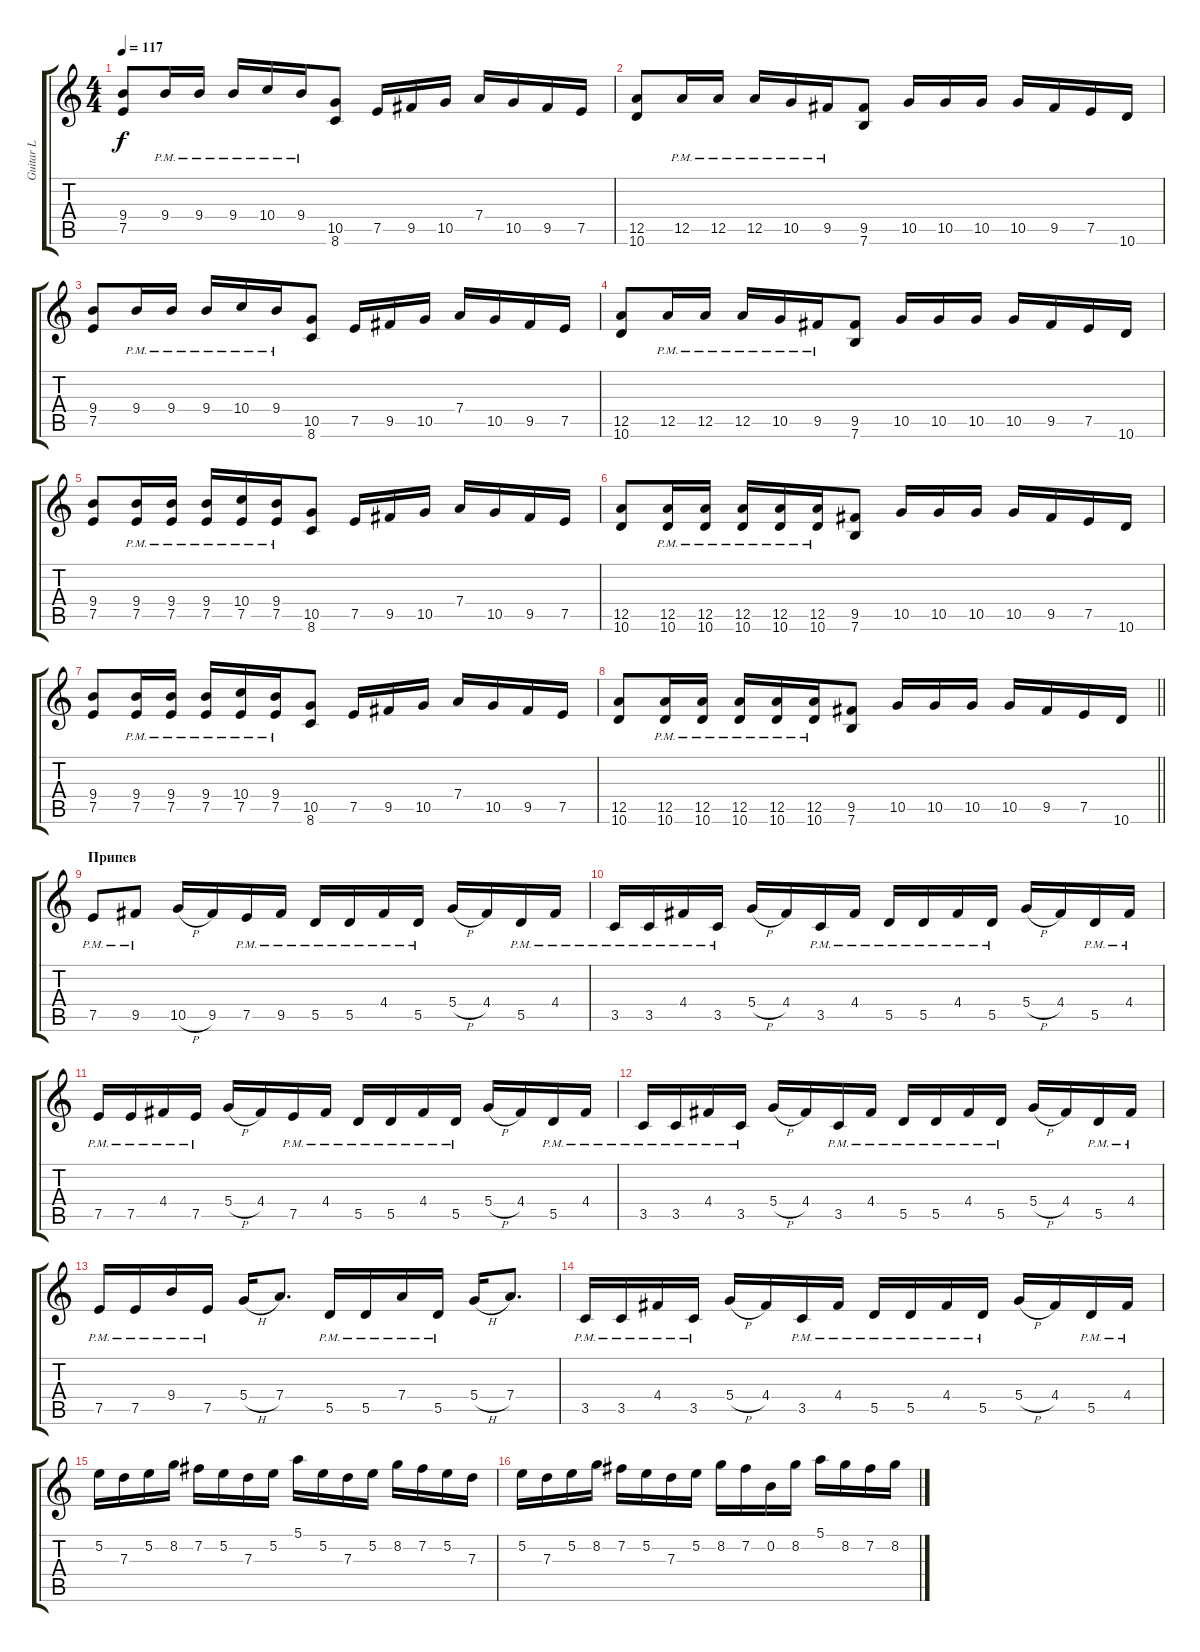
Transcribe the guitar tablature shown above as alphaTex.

\track ("Guitar L" "Guitar L") {instrument distortionguitar}
\staff {score tabs}
\tuning (E4 B3 G3 D3 A2 E2) {hide}
\ts (4 4)
\tempo 117
\clef g2
\ks c
(9.4 7.5).8{dy f volume 13} 9.4{pm}.16 9.4{pm}.16 9.4{pm}.16 10.4{pm}.16 9.4{pm}.16 (10.5 8.6).8 7.5.16 9.5.16 10.5.16 7.4.16 10.5.16 9.5.16 7.5.16 |
(12.5 10.6).8 12.5{pm}.16 12.5{pm}.16 12.5{pm}.16 10.5{pm}.16 9.5{pm}.16 (9.5 7.6).8 10.5.16 10.5.16 10.5.16 10.5.16 9.5.16 7.5.16 10.6.16 |
(9.4 7.5).8 9.4{pm}.16 9.4{pm}.16 9.4{pm}.16 10.4{pm}.16 9.4{pm}.16 (10.5 8.6).8 7.5.16 9.5.16 10.5.16 7.4.16 10.5.16 9.5.16 7.5.16 |
(12.5 10.6).8 12.5{pm}.16 12.5{pm}.16 12.5{pm}.16 10.5{pm}.16 9.5{pm}.16 (9.5 7.6).8 10.5.16 10.5.16 10.5.16 10.5.16 9.5.16 7.5.16 10.6.16 |
(9.4 7.5).8 (9.4{pm} 7.5).16 (9.4{pm} 7.5).16 (9.4{pm} 7.5).16 (10.4{pm} 7.5).16 (9.4{pm} 7.5).16 (10.5 8.6).8 7.5.16 9.5.16 10.5.16 7.4.16 10.5.16 9.5.16 7.5.16 |
(12.5 10.6).8 (12.5{pm} 10.6).16 (12.5{pm} 10.6).16 (12.5{pm} 10.6).16 (12.5{pm} 10.6).16 (12.5{pm} 10.6).16 (9.5 7.6).8 10.5.16 10.5.16 10.5.16 10.5.16 9.5.16 7.5.16 10.6.16 |
(9.4 7.5).8 (9.4{pm} 7.5).16 (9.4{pm} 7.5).16 (9.4{pm} 7.5).16 (10.4{pm} 7.5).16 (9.4{pm} 7.5).16 (10.5 8.6).8 7.5.16 9.5.16 10.5.16 7.4.16 10.5.16 9.5.16 7.5.16 |
\barLineRight lightlight
(12.5 10.6).8 (12.5{pm} 10.6).16 (12.5{pm} 10.6).16 (12.5{pm} 10.6).16 (12.5{pm} 10.6).16 (12.5{pm} 10.6).16 (9.5 7.6).8 10.5.16 10.5.16 10.5.16 10.5.16 9.5.16 7.5.16 10.6.16 |
\section ("" "Припев")
7.5{pm}.8 9.5{pm}.8 10.5{h}.16 9.5.16 7.5{pm}.16 9.5{pm}.16 5.5{pm}.16 5.5{pm}.16 4.4{pm}.16 5.5{pm}.16 5.4{h}.16 4.4.16 5.5{pm}.16 4.4{pm}.16 |
3.5{pm}.16 3.5{pm}.16 4.4{pm}.16 3.5{pm}.16 5.4{h}.16 4.4.16 3.5{pm}.16 4.4{pm}.16 5.5{pm}.16 5.5{pm}.16 4.4{pm}.16 5.5{pm}.16 5.4{h}.16 4.4.16 5.5{pm}.16 4.4{pm}.16 |
7.5{pm}.16 7.5{pm}.16 4.4{pm}.16 7.5{pm}.16 5.4{h}.16 4.4.16 7.5{pm}.16 4.4{pm}.16 5.5{pm}.16 5.5{pm}.16 4.4{pm}.16 5.5{pm}.16 5.4{h}.16 4.4.16 5.5{pm}.16 4.4{pm}.16 |
3.5{pm}.16 3.5{pm}.16 4.4{pm}.16 3.5{pm}.16 5.4{h}.16 4.4.16 3.5{pm}.16 4.4{pm}.16 5.5{pm}.16 5.5{pm}.16 4.4{pm}.16 5.5{pm}.16 5.4{h}.16 4.4.16 5.5{pm}.16 4.4{pm}.16 |
7.5{pm}.16 7.5{pm}.16 9.4{pm}.16 7.5{pm}.16 5.4{h}.16 7.4.8{d} 5.5{pm}.16 5.5{pm}.16 7.4{pm}.16 5.5{pm}.16 5.4{h}.16 7.4.8{d} |
3.5{pm}.16 3.5{pm}.16 4.4{pm}.16 3.5{pm}.16 5.4{h}.16 4.4.16 3.5{pm}.16 4.4{pm}.16 5.5{pm}.16 5.5{pm}.16 4.4{pm}.16 5.5{pm}.16 5.4{h}.16 4.4.16 5.5{pm}.16 4.4{pm}.16 |
5.2.16{balance 4} 7.3.16 5.2.16 8.2.16 7.2.16 5.2.16 7.3.16 5.2.16 5.1.16 5.2.16 7.3.16 5.2.16 8.2.16 7.2.16 5.2.16 7.3.16 |
5.2.16 7.3.16 5.2.16 8.2.16 7.2.16 5.2.16 7.3.16 5.2.16 8.2.16 7.2.16 0.2.16 8.2.16 5.1.16 8.2.16 7.2.16 8.2.16
